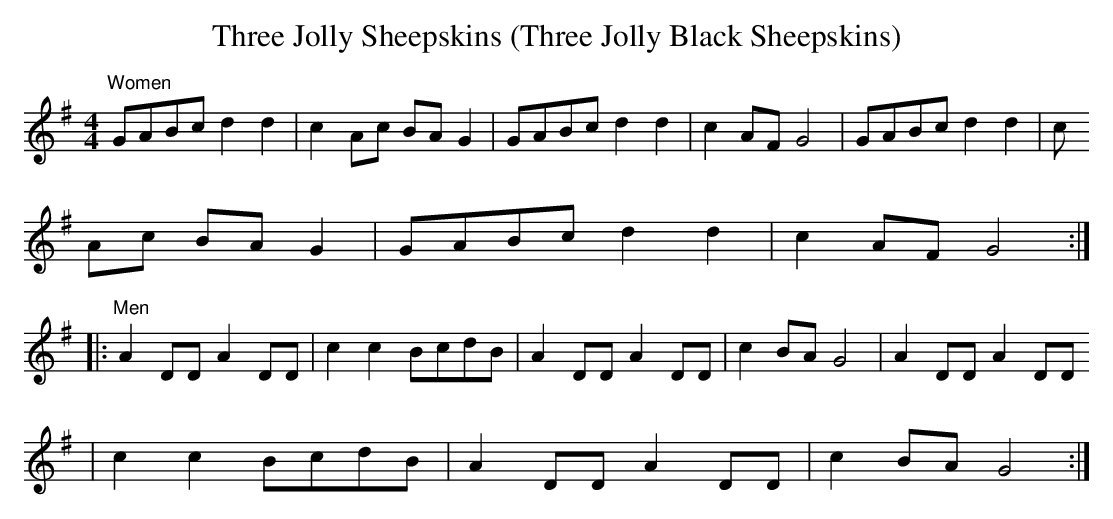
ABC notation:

X:1
T:Three Jolly Sheepskins (Three Jolly Black Sheepskins)
M:4/4
L:1/8
K:G
"Women"GABc d2 d2 | c2 Ac BA G2 | GABc d2 d2 | c2 AF G4 | GABc d2 d2 | c
2 Ac BA G2 | GABc d2 d2 | c2 AF G4 :|
|:"Men" A2 DD A2 DD | c2 c2 BcdB | A2 DD A2 DD | c2 BA G4 | A2 DD A2 DD
| c2 c2 BcdB | A2 DD A2 DD | c2 BA G4 :|
